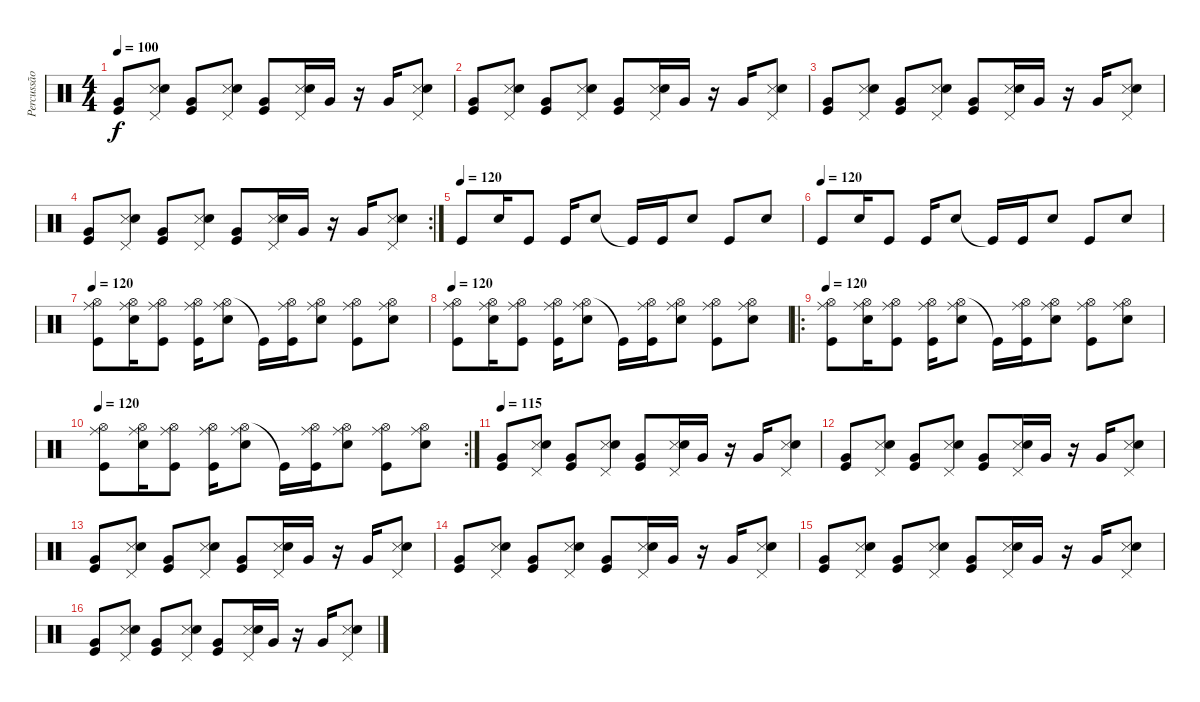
\track ("Percussão" "Percussão") {instrument percussion}
\staff {score}
\articulation defaults
\ts (4 4)
\tempo 100
\clef neutral
\ks c
("Kick (hit)" "Very Low Tom (hit)").8{dy f} ("Snare (side stick) 3" "Snare (hit) 2" "Pedal Hi-Hat (hit)").8 ("Kick (hit)" "Very Low Tom (hit)").8 ("Snare (side stick) 3" "Snare (hit) 2" "Pedal Hi-Hat (hit)").8 ("Kick (hit)" "Very Low Tom (hit)").8 ("Snare (side stick) 3" "Snare (hit) 2" "Pedal Hi-Hat (hit)").16 "Very Low Tom (hit)".16 r.16 "Very Low Tom (hit)".16 ("Snare (side stick) 3" "Snare (hit) 2" "Pedal Hi-Hat (hit)").8 |
("Kick (hit)" "Very Low Tom (hit)").8 ("Snare (side stick) 3" "Snare (hit) 2" "Pedal Hi-Hat (hit)").8 ("Kick (hit)" "Very Low Tom (hit)").8 ("Snare (side stick) 3" "Snare (hit) 2" "Pedal Hi-Hat (hit)").8 ("Kick (hit)" "Very Low Tom (hit)").8 ("Snare (side stick) 3" "Snare (hit) 2" "Pedal Hi-Hat (hit)").16 "Very Low Tom (hit)".16 r.16 "Very Low Tom (hit)".16 ("Snare (side stick) 3" "Snare (hit) 2" "Pedal Hi-Hat (hit)").8 |
("Kick (hit)" "Very Low Tom (hit)").8 ("Snare (side stick) 3" "Snare (hit) 2" "Pedal Hi-Hat (hit)").8 ("Kick (hit)" "Very Low Tom (hit)").8 ("Snare (side stick) 3" "Snare (hit) 2" "Pedal Hi-Hat (hit)").8 ("Kick (hit)" "Very Low Tom (hit)").8 ("Snare (side stick) 3" "Snare (hit) 2" "Pedal Hi-Hat (hit)").16 "Very Low Tom (hit)".16 r.16 "Very Low Tom (hit)".16 ("Snare (side stick) 3" "Snare (hit) 2" "Pedal Hi-Hat (hit)").8 |
\rc 2
("Kick (hit)" "Very Low Tom (hit)").8 ("Snare (side stick) 3" "Snare (hit) 2" "Pedal Hi-Hat (hit)").8 ("Kick (hit)" "Very Low Tom (hit)").8 ("Snare (side stick) 3" "Snare (hit) 2" "Pedal Hi-Hat (hit)").8 ("Kick (hit)" "Very Low Tom (hit)").8 ("Snare (side stick) 3" "Snare (hit) 2" "Pedal Hi-Hat (hit)").16 "Very Low Tom (hit)".16 r.16 "Very Low Tom (hit)".16 ("Snare (side stick) 3" "Snare (hit) 2" "Pedal Hi-Hat (hit)").8 |
\tempo (120)
"Kick (hit)".8 "Snare (hit) 2".16 "Kick (hit)".8 "Kick (hit)".16 "Snare (hit) 2".8 "Kick (hit)"{t}.16 "Kick (hit)".16 "Snare (hit) 2".8 "Kick (hit)".8 "Snare (hit) 2".8 |
\tempo (120)
"Kick (hit)".8 "Snare (hit) 2".16 "Kick (hit)".8 "Kick (hit)".16 "Snare (hit) 2".8 "Kick (hit)"{t}.16 "Kick (hit)".16 "Snare (hit) 2".8 "Kick (hit)".8 "Snare (hit) 2".8 |
\tempo 120
("Hi-Hat (open)" "Ride (middle)" "Kick (hit)").8 ("Hi-Hat (open)" "Ride (middle)" "Snare (hit) 2").16 ("Hi-Hat (open)" "Ride (middle)" "Kick (hit)").8 ("Hi-Hat (open)" "Ride (middle)" "Kick (hit)").16 ("Hi-Hat (open)" "Ride (middle)" "Snare (hit) 2").8 "Kick (hit)"{t}.16 ("Hi-Hat (open)" "Ride (middle)" "Kick (hit)").16 ("Hi-Hat (open)" "Ride (middle)" "Snare (hit) 2").8 ("Hi-Hat (open)" "Ride (middle)" "Kick (hit)").8 ("Hi-Hat (open)" "Ride (middle)" "Snare (hit) 2").8 |
\tempo 120
("Hi-Hat (open)" "Ride (middle)" "Kick (hit)").8 ("Hi-Hat (open)" "Ride (middle)" "Snare (hit) 2").16 ("Hi-Hat (open)" "Ride (middle)" "Kick (hit)").8 ("Hi-Hat (open)" "Ride (middle)" "Kick (hit)").16 ("Hi-Hat (open)" "Ride (middle)" "Snare (hit) 2").8 "Kick (hit)"{t}.16 ("Hi-Hat (open)" "Ride (middle)" "Kick (hit)").16 ("Hi-Hat (open)" "Ride (middle)" "Snare (hit) 2").8 ("Hi-Hat (open)" "Ride (middle)" "Kick (hit)").8 ("Hi-Hat (open)" "Ride (middle)" "Snare (hit) 2").8 |
\ro
\tempo 120
("Hi-Hat (open)" "Ride (middle)" "Kick (hit)").8 ("Hi-Hat (open)" "Ride (middle)" "Snare (hit) 2").16 ("Hi-Hat (open)" "Ride (middle)" "Kick (hit)").8 ("Hi-Hat (open)" "Ride (middle)" "Kick (hit)").16 ("Hi-Hat (open)" "Ride (middle)" "Snare (hit) 2").8 "Kick (hit)"{t}.16 ("Hi-Hat (open)" "Ride (middle)" "Kick (hit)").16 ("Hi-Hat (open)" "Ride (middle)" "Snare (hit) 2").8 ("Hi-Hat (open)" "Ride (middle)" "Kick (hit)").8 ("Hi-Hat (open)" "Ride (middle)" "Snare (hit) 2").8 |
\rc 2
\tempo 120
("Hi-Hat (open)" "Ride (middle)" "Kick (hit)").8 ("Hi-Hat (open)" "Ride (middle)" "Snare (hit) 2").16 ("Hi-Hat (open)" "Ride (middle)" "Kick (hit)").8 ("Hi-Hat (open)" "Ride (middle)" "Kick (hit)").16 ("Hi-Hat (open)" "Ride (middle)" "Snare (hit) 2").8 "Kick (hit)"{t}.16 ("Hi-Hat (open)" "Ride (middle)" "Kick (hit)").16 ("Hi-Hat (open)" "Ride (middle)" "Snare (hit) 2").8 ("Hi-Hat (open)" "Ride (middle)" "Kick (hit)").8 ("Hi-Hat (open)" "Ride (middle)" "Snare (hit) 2").8 |
\tempo 115
("Kick (hit)" "Very Low Tom (hit)").8 ("Snare (side stick) 3" "Snare (hit) 2" "Pedal Hi-Hat (hit)").8 ("Kick (hit)" "Very Low Tom (hit)").8 ("Snare (side stick) 3" "Snare (hit) 2" "Pedal Hi-Hat (hit)").8 ("Kick (hit)" "Very Low Tom (hit)").8 ("Snare (side stick) 3" "Snare (hit) 2" "Pedal Hi-Hat (hit)").16 "Very Low Tom (hit)".16 r.16 "Very Low Tom (hit)".16 ("Snare (side stick) 3" "Snare (hit) 2" "Pedal Hi-Hat (hit)").8 |
("Kick (hit)" "Very Low Tom (hit)").8 ("Snare (side stick) 3" "Snare (hit) 2" "Pedal Hi-Hat (hit)").8 ("Kick (hit)" "Very Low Tom (hit)").8 ("Snare (side stick) 3" "Snare (hit) 2" "Pedal Hi-Hat (hit)").8 ("Kick (hit)" "Very Low Tom (hit)").8 ("Snare (side stick) 3" "Snare (hit) 2" "Pedal Hi-Hat (hit)").16 "Very Low Tom (hit)".16 r.16 "Very Low Tom (hit)".16 ("Snare (side stick) 3" "Snare (hit) 2" "Pedal Hi-Hat (hit)").8 |
("Kick (hit)" "Very Low Tom (hit)").8 ("Snare (side stick) 3" "Snare (hit) 2" "Pedal Hi-Hat (hit)").8 ("Kick (hit)" "Very Low Tom (hit)").8 ("Snare (side stick) 3" "Snare (hit) 2" "Pedal Hi-Hat (hit)").8 ("Kick (hit)" "Very Low Tom (hit)").8 ("Snare (side stick) 3" "Snare (hit) 2" "Pedal Hi-Hat (hit)").16 "Very Low Tom (hit)".16 r.16 "Very Low Tom (hit)".16 ("Snare (side stick) 3" "Snare (hit) 2" "Pedal Hi-Hat (hit)").8 |
("Kick (hit)" "Very Low Tom (hit)").8 ("Snare (side stick) 3" "Snare (hit) 2" "Pedal Hi-Hat (hit)").8 ("Kick (hit)" "Very Low Tom (hit)").8 ("Snare (side stick) 3" "Snare (hit) 2" "Pedal Hi-Hat (hit)").8 ("Kick (hit)" "Very Low Tom (hit)").8 ("Snare (side stick) 3" "Snare (hit) 2" "Pedal Hi-Hat (hit)").16 "Very Low Tom (hit)".16 r.16 "Very Low Tom (hit)".16 ("Snare (side stick) 3" "Snare (hit) 2" "Pedal Hi-Hat (hit)").8 |
("Kick (hit)" "Very Low Tom (hit)").8 ("Snare (side stick) 3" "Snare (hit) 2" "Pedal Hi-Hat (hit)").8 ("Kick (hit)" "Very Low Tom (hit)").8 ("Snare (side stick) 3" "Snare (hit) 2" "Pedal Hi-Hat (hit)").8 ("Kick (hit)" "Very Low Tom (hit)").8 ("Snare (side stick) 3" "Snare (hit) 2" "Pedal Hi-Hat (hit)").16 "Very Low Tom (hit)".16 r.16 "Very Low Tom (hit)".16 ("Snare (side stick) 3" "Snare (hit) 2" "Pedal Hi-Hat (hit)").8 |
("Kick (hit)" "Very Low Tom (hit)").8 ("Snare (side stick) 3" "Snare (hit) 2" "Pedal Hi-Hat (hit)").8 ("Kick (hit)" "Very Low Tom (hit)").8 ("Snare (side stick) 3" "Snare (hit) 2" "Pedal Hi-Hat (hit)").8 ("Kick (hit)" "Very Low Tom (hit)").8 ("Snare (side stick) 3" "Snare (hit) 2" "Pedal Hi-Hat (hit)").16 "Very Low Tom (hit)".16 r.16 "Very Low Tom (hit)".16 ("Snare (side stick) 3" "Snare (hit) 2" "Pedal Hi-Hat (hit)").8
